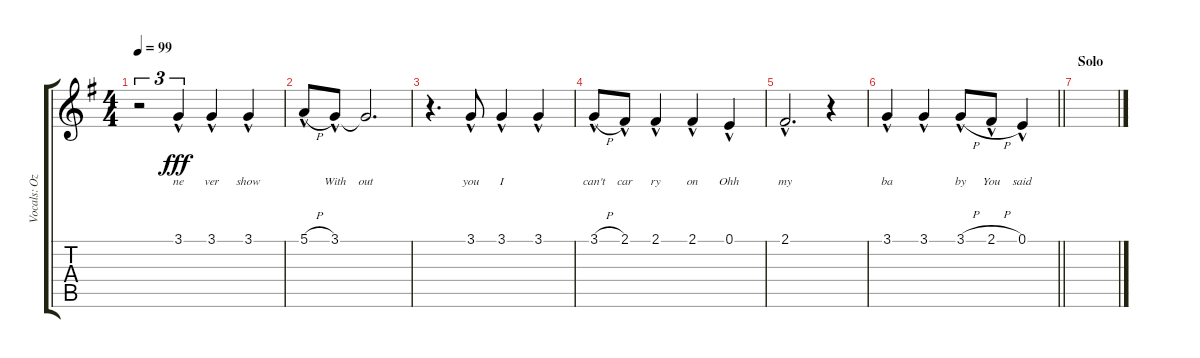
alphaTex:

\track ("Vocals: Ozzy" "Vocals: Oz") {instrument lead2sawtooth}
\staff {score tabs}
\tuning (E4 B3 G3 D3 A2 E2) {hide}
\ts (4 4)
\tempo 99
\clef g2
\ks g
r.2{tu (3 2) dy fff} 3.1{hac}.4{tu (3 2) lyrics (0 "ne") lyrics (1 "") lyrics (2 "") lyrics (3 "") lyrics (4 "")} 3.1{hac}.4{lyrics (0 "ver") lyrics (1 "") lyrics (2 "") lyrics (3 "") lyrics (4 "")} 3.1{hac}.4{lyrics (0 "show") lyrics (1 "") lyrics (2 "") lyrics (3 "") lyrics (4 "")} |
5.1{h hac}.8{lyrics (0 "") lyrics (1 "") lyrics (2 "") lyrics (3 "") lyrics (4 "")} 3.1{hac}.8{lyrics (0 "With") lyrics (1 "") lyrics (2 "") lyrics (3 "") lyrics (4 "")} 3.1{t}.2{d lyrics (0 "out") lyrics (1 "") lyrics (2 "") lyrics (3 "") lyrics (4 "")} |
r.4{d} 3.1{hac}.8{lyrics (0 "you") lyrics (1 "") lyrics (2 "") lyrics (3 "") lyrics (4 "")} 3.1{hac}.4{lyrics (0 "I") lyrics (1 "") lyrics (2 "") lyrics (3 "") lyrics (4 "")} 3.1{hac}.4{lyrics (0 "") lyrics (1 "") lyrics (2 "") lyrics (3 "") lyrics (4 "")} |
3.1{h hac}.8{lyrics (0 "can't") lyrics (1 "") lyrics (2 "") lyrics (3 "") lyrics (4 "")} 2.1{hac}.8{lyrics (0 "car") lyrics (1 "") lyrics (2 "") lyrics (3 "") lyrics (4 "")} 2.1{hac}.4{lyrics (0 "ry") lyrics (1 "") lyrics (2 "") lyrics (3 "") lyrics (4 "")} 2.1{hac}.4{lyrics (0 "on") lyrics (1 "") lyrics (2 "") lyrics (3 "") lyrics (4 "")} 0.1{hac}.4{lyrics (0 "Ohh") lyrics (1 "") lyrics (2 "") lyrics (3 "") lyrics (4 "")} |
2.1{hac}.2{d lyrics (0 "my") lyrics (1 "") lyrics (2 "") lyrics (3 "") lyrics (4 "")} r.4 |
\barLineRight lightlight
3.1{hac}.4{lyrics (0 "ba") lyrics (1 "") lyrics (2 "") lyrics (3 "") lyrics (4 "")} 3.1{hac}.4{lyrics (0 "") lyrics (1 "") lyrics (2 "") lyrics (3 "") lyrics (4 "")} 3.1{h hac}.8{lyrics (0 "by") lyrics (1 "") lyrics (2 "") lyrics (3 "") lyrics (4 "")} 2.1{h hac}.8{lyrics (0 "You") lyrics (1 "") lyrics (2 "") lyrics (3 "") lyrics (4 "")} 0.1{hac}.4{lyrics (0 "said") lyrics (1 "") lyrics (2 "") lyrics (3 "") lyrics (4 "")} |
\section ("" "Solo")
